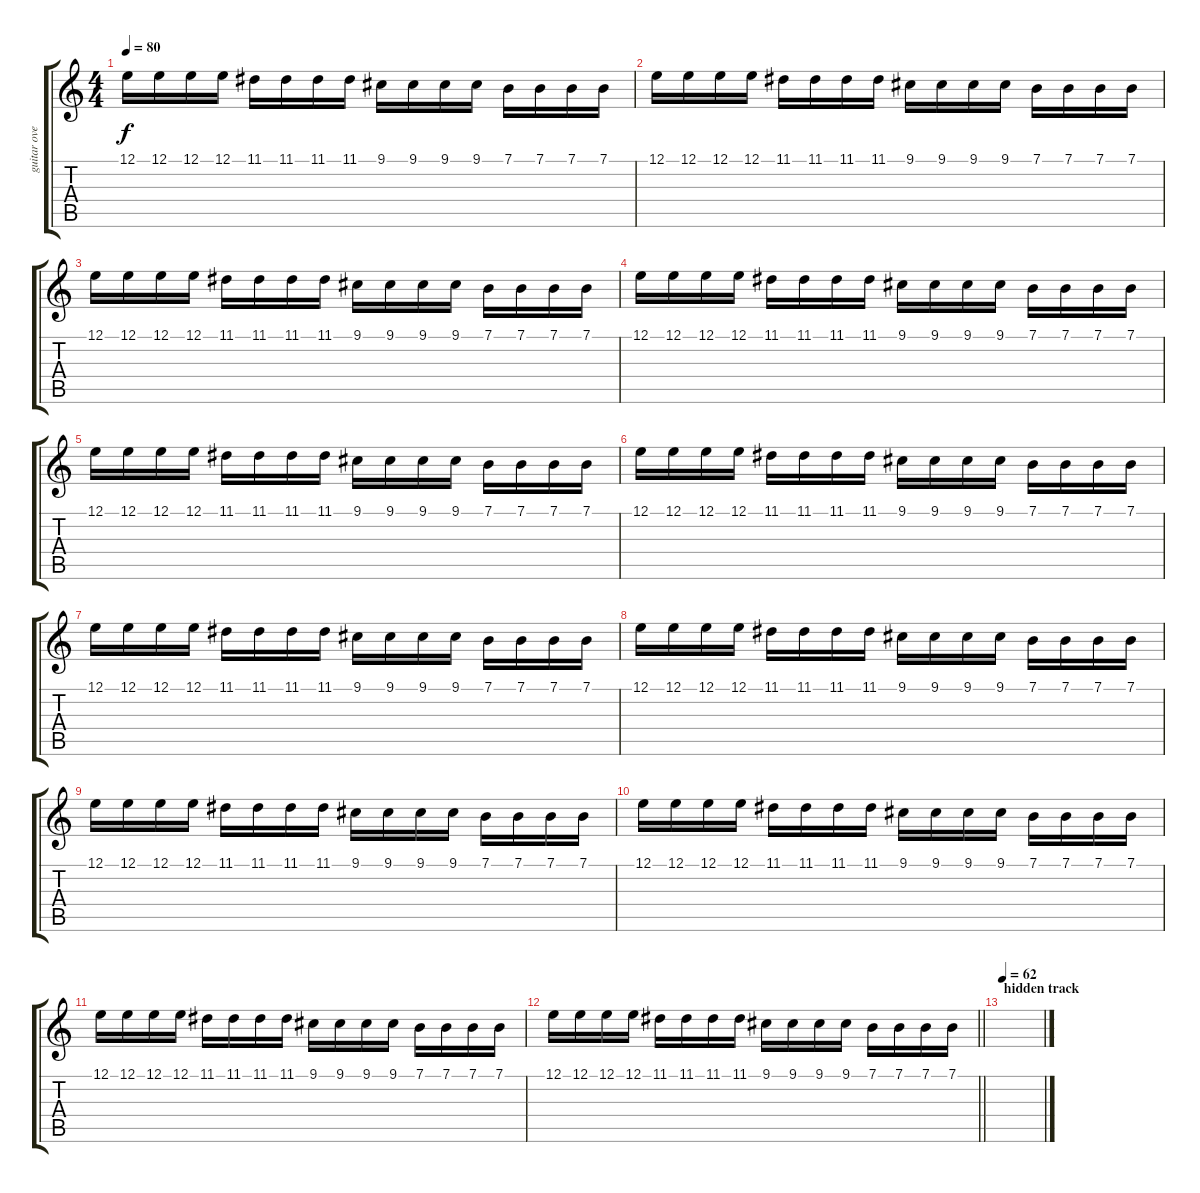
\track ("guitar overdub" "guitar ove") {instrument pad8sweep}
\staff {score tabs}
\tuning (E4 B3 G3 D3 A2 E2) {hide}
\ts (4 4)
\tempo 80
\clef g2
\ks c
12.1.16{dy f} 12.1.16 12.1.16 12.1.16 11.1.16 11.1.16 11.1.16 11.1.16 9.1.16 9.1.16 9.1.16 9.1.16 7.1.16 7.1.16 7.1.16 7.1.16 |
12.1.16 12.1.16 12.1.16 12.1.16 11.1.16 11.1.16 11.1.16 11.1.16 9.1.16 9.1.16 9.1.16 9.1.16 7.1.16 7.1.16 7.1.16 7.1.16 |
12.1.16 12.1.16 12.1.16 12.1.16 11.1.16 11.1.16 11.1.16 11.1.16 9.1.16 9.1.16 9.1.16 9.1.16 7.1.16 7.1.16 7.1.16 7.1.16 |
12.1.16 12.1.16 12.1.16 12.1.16 11.1.16 11.1.16 11.1.16 11.1.16 9.1.16 9.1.16 9.1.16 9.1.16 7.1.16 7.1.16 7.1.16 7.1.16 |
12.1.16 12.1.16 12.1.16 12.1.16 11.1.16 11.1.16 11.1.16 11.1.16 9.1.16 9.1.16 9.1.16 9.1.16 7.1.16 7.1.16 7.1.16 7.1.16 |
12.1.16 12.1.16 12.1.16 12.1.16 11.1.16 11.1.16 11.1.16 11.1.16 9.1.16 9.1.16 9.1.16 9.1.16 7.1.16 7.1.16 7.1.16 7.1.16 |
12.1.16 12.1.16 12.1.16 12.1.16 11.1.16 11.1.16 11.1.16 11.1.16 9.1.16 9.1.16 9.1.16 9.1.16 7.1.16 7.1.16 7.1.16 7.1.16 |
12.1.16 12.1.16 12.1.16 12.1.16 11.1.16 11.1.16 11.1.16 11.1.16 9.1.16 9.1.16 9.1.16 9.1.16 7.1.16 7.1.16 7.1.16 7.1.16 |
12.1.16 12.1.16 12.1.16 12.1.16 11.1.16 11.1.16 11.1.16 11.1.16 9.1.16 9.1.16 9.1.16 9.1.16 7.1.16 7.1.16 7.1.16 7.1.16 |
12.1.16 12.1.16 12.1.16 12.1.16 11.1.16 11.1.16 11.1.16 11.1.16 9.1.16 9.1.16 9.1.16 9.1.16 7.1.16 7.1.16 7.1.16 7.1.16 |
12.1.16 12.1.16 12.1.16 12.1.16 11.1.16 11.1.16 11.1.16 11.1.16 9.1.16 9.1.16 9.1.16 9.1.16 7.1.16 7.1.16 7.1.16 7.1.16 |
\barLineRight lightlight
12.1.16 12.1.16 12.1.16 12.1.16 11.1.16 11.1.16 11.1.16 11.1.16 9.1.16 9.1.16 9.1.16 9.1.16 7.1.16 7.1.16 7.1.16 7.1.16 |
\section ("" "hidden track")
\tempo 62
